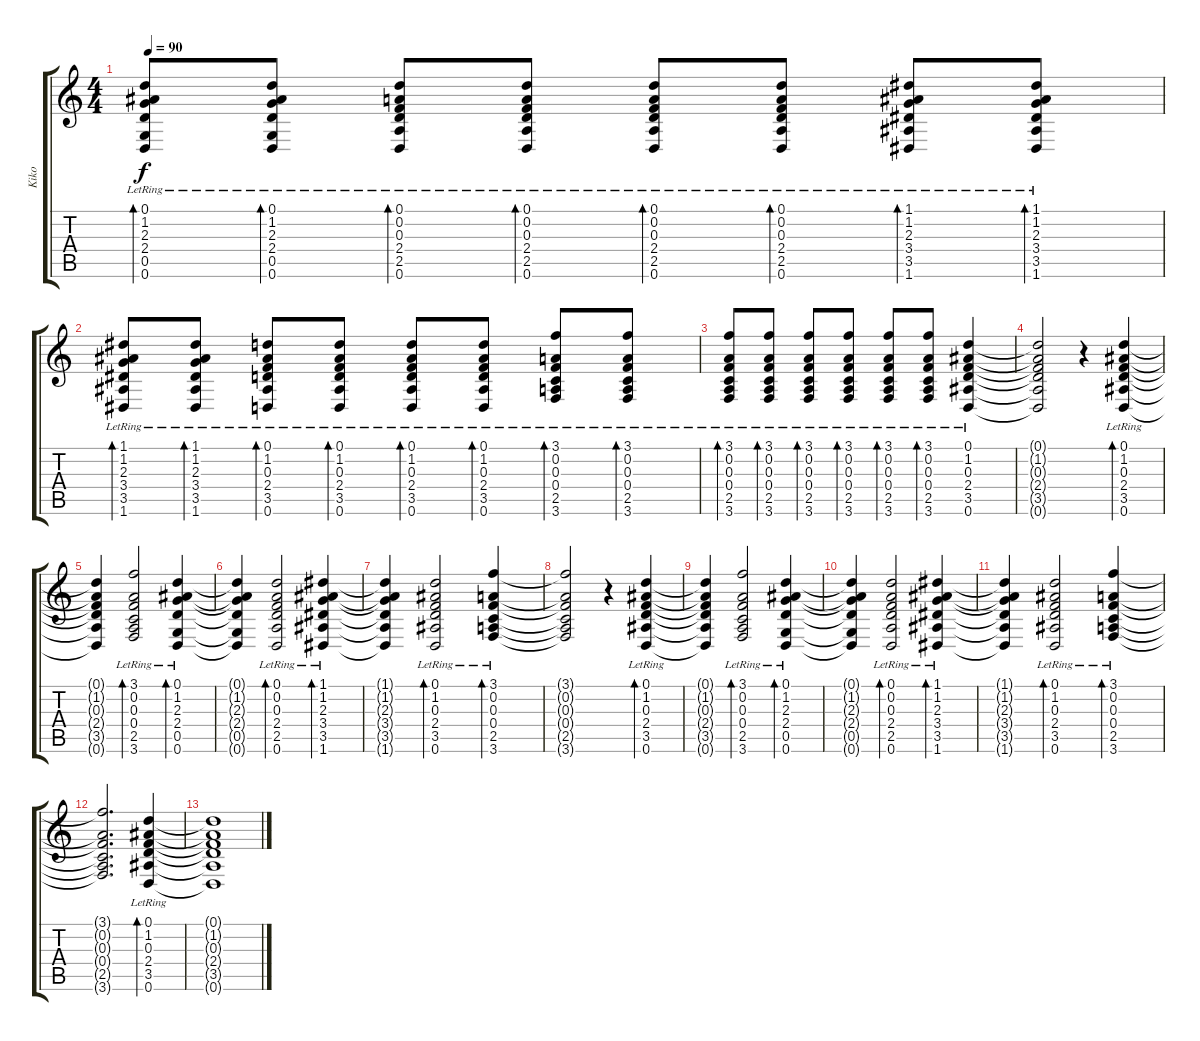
\track ("Kiko" "Kiko") {instrument acousticguitarsteel}
\staff {score tabs}
\tuning (D4 A3 F3 C3 G2 D2) {hide}
\ts (4 4)
\tempo 90
\clef g2
\ks c
(0.1{lr} 1.2{lr} 2.3{lr} 2.4{lr} 0.5{lr} 0.6{lr}).8{bd 30 dy f} (0.1{lr} 1.2{lr} 2.3{lr} 2.4{lr} 0.5{lr} 0.6{lr}).8{bd 30} (0.1{lr} 0.2{lr} 0.3{lr} 2.4{lr} 2.5{lr} 0.6{lr}).8{bd 30} (0.1{lr} 0.2{lr} 0.3{lr} 2.4{lr} 2.5{lr} 0.6{lr}).8{bd 30} (0.1{lr} 0.2{lr} 0.3{lr} 2.4{lr} 2.5{lr} 0.6{lr}).8{bd 30} (0.1{lr} 0.2{lr} 0.3{lr} 2.4{lr} 2.5{lr} 0.6{lr}).8{bd 30} (1.1{lr} 1.2{lr} 2.3{lr} 3.4{lr} 3.5{lr} 1.6{lr}).8{bd 30} (1.1{lr} 1.2{lr} 2.3{lr} 3.4{lr} 3.5{lr} 1.6{lr}).8{bd 30} |
(1.1{lr} 1.2{lr} 2.3{lr} 3.4{lr} 3.5{lr} 1.6{lr}).8{bd 30} (1.1{lr} 1.2{lr} 2.3{lr} 3.4{lr} 3.5{lr} 1.6{lr}).8{bd 30} (0.1{lr} 1.2{lr} 0.3{lr} 2.4{lr} 3.5{lr} 0.6{lr}).8{bd 30} (0.1{lr} 1.2{lr} 0.3{lr} 2.4{lr} 3.5{lr} 0.6{lr}).8{bd 30} (0.1{lr} 1.2{lr} 0.3{lr} 2.4{lr} 3.5{lr} 0.6{lr}).8{bd 30} (0.1{lr} 1.2{lr} 0.3{lr} 2.4{lr} 3.5{lr} 0.6{lr}).8{bd 30} (3.1{lr} 0.2{lr} 0.3{lr} 0.4{lr} 2.5{lr} 3.6{lr}).8{bd 30} (3.1{lr} 0.2{lr} 0.3{lr} 0.4{lr} 2.5{lr} 3.6{lr}).8{bd 30} |
(3.1{lr} 0.2{lr} 0.3{lr} 0.4{lr} 2.5{lr} 3.6{lr}).8{bd 30} (3.1{lr} 0.2{lr} 0.3{lr} 0.4{lr} 2.5{lr} 3.6{lr}).8{bd 30} (3.1{lr} 0.2{lr} 0.3{lr} 0.4{lr} 2.5{lr} 3.6{lr}).8{bd 30} (3.1{lr} 0.2{lr} 0.3{lr} 0.4{lr} 2.5{lr} 3.6{lr}).8{bd 30} (3.1{lr} 0.2{lr} 0.3{lr} 0.4{lr} 2.5{lr} 3.6{lr}).8{bd 30} (3.1{lr} 0.2{lr} 0.3{lr} 0.4{lr} 2.5{lr} 3.6{lr}).8{bd 30} (0.1{lr} 1.2{lr} 0.3{lr} 2.4{lr} 3.5{lr} 0.6{lr}).4 |
(0.1{t} 1.2{t} 0.3{t} 2.4{t} 3.5{t} 0.6{t}).2 r.4 (0.1{lr} 1.2{lr} 0.3{lr} 2.4{lr} 3.5{lr} 0.6{lr}).4{bd 30} |
(0.1{t} 1.2{t} 0.3{t} 2.4{t} 3.5{t} 0.6{t}).4 (3.1{lr} 0.2{lr} 0.3{lr} 0.4{lr} 2.5{lr} 3.6{lr}).2{bd 30} (0.1{lr} 1.2{lr} 2.3{lr} 2.4{lr} 0.5{lr} 0.6{lr}).4{bd 30} |
(0.1{t} 1.2{t} 2.3{t} 2.4{t} 0.5{t} 0.6{t}).4 (0.1{lr} 0.2{lr} 0.3{lr} 2.4{lr} 2.5{lr} 0.6{lr}).2{bd 30} (1.1{lr} 1.2{lr} 2.3{lr} 3.4{lr} 3.5{lr} 1.6{lr}).4{bd 30} |
(1.1{t} 1.2{t} 2.3{t} 3.4{t} 3.5{t} 1.6{t}).4 (0.1{lr} 1.2{lr} 0.3{lr} 2.4{lr} 3.5{lr} 0.6{lr}).2{bd 30} (3.1{lr} 0.2{lr} 0.3{lr} 0.4{lr} 2.5{lr} 3.6{lr}).4{bd 30} |
(3.1{t} 0.2{t} 0.3{t} 0.4{t} 2.5{t} 3.6{t}).2 r.4 (0.1{lr} 1.2{lr} 0.3{lr} 2.4{lr} 3.5{lr} 0.6{lr}).4{bd 30} |
(0.1{t} 1.2{t} 0.3{t} 2.4{t} 3.5{t} 0.6{t}).4 (3.1{lr} 0.2{lr} 0.3{lr} 0.4{lr} 2.5{lr} 3.6{lr}).2{bd 30} (0.1{lr} 1.2{lr} 2.3{lr} 2.4{lr} 0.5{lr} 0.6{lr}).4{bd 30} |
(0.1{t} 1.2{t} 2.3{t} 2.4{t} 0.5{t} 0.6{t}).4 (0.1{lr} 0.2{lr} 0.3{lr} 2.4{lr} 2.5{lr} 0.6{lr}).2{bd 30} (1.1{lr} 1.2{lr} 2.3{lr} 3.4{lr} 3.5{lr} 1.6{lr}).4{bd 30} |
(1.1{t} 1.2{t} 2.3{t} 3.4{t} 3.5{t} 1.6{t}).4 (0.1{lr} 1.2{lr} 0.3{lr} 2.4{lr} 3.5{lr} 0.6{lr}).2{bd 30} (3.1{lr} 0.2{lr} 0.3{lr} 0.4{lr} 2.5{lr} 3.6{lr}).4{bd 30} |
(3.1{t} 0.2{t} 0.3{t} 0.4{t} 2.5{t} 3.6{t}).2{d} (0.1{lr} 1.2{lr} 0.3{lr} 2.4{lr} 3.5{lr} 0.6{lr}).4{bd 240} |
(0.1{t} 1.2{t} 0.3{t} 2.4{t} 3.5{t} 0.6{t}).1
